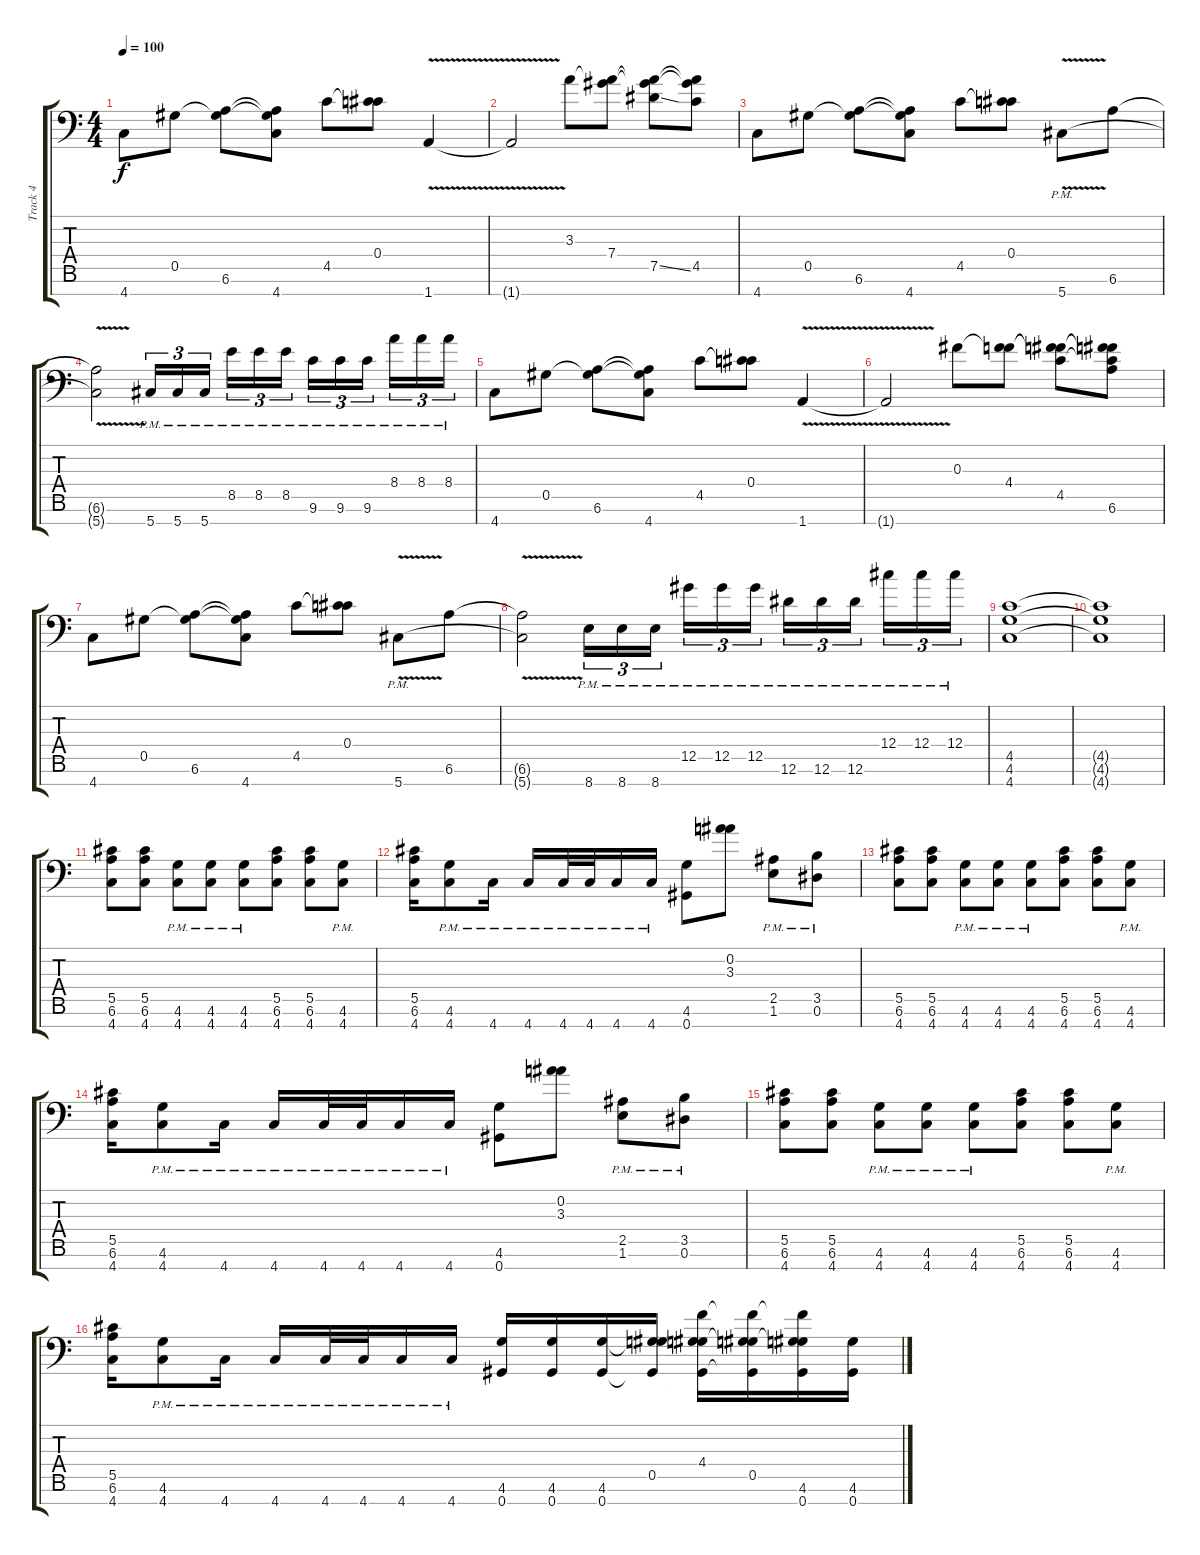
\track ("Track 4" "Track 4") {instrument distortionguitar}
\staff {score tabs}
\tuning (Eb4 Bb3 Gb3 Db3 Ab2 Eb2 Ab1) {hide}
\ts (4 4)
\tempo 100
\clef f4
\ks c
4.7.8{dy f} 0.5.8 (0.5{t} 6.6).8 (0.5{t} 6.6{t} 4.7).8 4.5.8 (0.4 4.5{t}).8 1.7{v}.4 |
1.7{t}.2 3.3.8 (3.3{t} 7.4).8 (3.3{t} 7.4{t} 7.5{ss}).8 (3.3{t} 7.4{t} 4.5).8 |
4.7.8 0.5.8 (0.5{t} 6.6).8 (0.5{t} 6.6{t} 4.7).8 4.5.8 (0.4 4.5{t}).8 5.7{v pm}.8 6.6.8 |
(6.6{t} 5.7{t}).2 5.7{pm}.16{tu (3 2)} 5.7{pm}.16{tu (3 2)} 5.7{pm}.16{tu (3 2)} 8.5{pm}.16{tu (3 2)} 8.5{pm}.16{tu (3 2)} 8.5{pm}.16{tu (3 2)} 9.6{pm}.16{tu (3 2)} 9.6{pm}.16{tu (3 2)} 9.6{pm}.16{tu (3 2)} 8.4{pm}.16{tu (3 2)} 8.4{pm}.16{tu (3 2)} 8.4{pm}.16{tu (3 2)} |
4.7.8 0.5.8 (0.5{t} 6.6).8 (0.5{t} 6.6{t} 4.7).8 4.5.8 (0.4 4.5{t}).8 1.7{v}.4 |
1.7{t}.2 0.3.8 (0.3{t} 4.4).8 (0.3{t} 4.4{t} 4.5).8 (0.3{t} 4.4{t} 4.5{t} 6.6).8 |
4.7.8 0.5.8 (0.5{t} 6.6).8 (0.5{t} 6.6{t} 4.7).8 4.5.8 (0.4 4.5{t}).8 5.7{v pm}.8 6.6.8 |
(6.6{t} 5.7{t}).2 8.7{pm}.16{tu (3 2)} 8.7{pm}.16{tu (3 2)} 8.7{pm}.16{tu (3 2)} 12.5{pm}.16{tu (3 2)} 12.5{pm}.16{tu (3 2)} 12.5{pm}.16{tu (3 2)} 12.6{pm}.16{tu (3 2)} 12.6{pm}.16{tu (3 2)} 12.6{pm}.16{tu (3 2)} 12.4{pm}.16{tu (3 2)} 12.4{pm}.16{tu (3 2)} 12.4{pm}.16{tu (3 2)} |
(4.5 4.6 4.7).1 |
(4.5{t} 4.6{t} 4.7{t}).1 |
(5.5 6.6 4.7).8 (5.5 6.6 4.7).8 (4.6{pm} 4.7{pm}).8 (4.6{pm} 4.7{pm}).8 (4.6{pm} 4.7{pm}).8 (5.5 6.6 4.7).8 (5.5 6.6 4.7).8 (4.6{pm} 4.7{pm}).8 |
(5.5 6.6 4.7).16 (4.6{pm} 4.7).8 4.7{pm}.16 4.7{pm}.16 4.7{pm}.32 4.7{pm}.32 4.7{pm}.16 4.7{pm}.16 (4.6 0.7).8 (0.2 3.3).8 (2.5{pm} 1.6{pm}).8 (3.5{pm} 0.6{pm}).8 |
(5.5 6.6 4.7).8 (5.5 6.6 4.7).8 (4.6{pm} 4.7{pm}).8 (4.6{pm} 4.7{pm}).8 (4.6{pm} 4.7{pm}).8 (5.5 6.6 4.7).8 (5.5 6.6 4.7).8 (4.6{pm} 4.7{pm}).8 |
(5.5 6.6 4.7).16 (4.6{pm} 4.7).8 4.7{pm}.16 4.7{pm}.16 4.7{pm}.32 4.7{pm}.32 4.7{pm}.16 4.7{pm}.16 (4.6 0.7).8 (0.2 3.3).8 (2.5{pm} 1.6{pm}).8 (3.5{pm} 0.6{pm}).8 |
(5.5 6.6 4.7).8 (5.5 6.6 4.7).8 (4.6{pm} 4.7{pm}).8 (4.6{pm} 4.7{pm}).8 (4.6{pm} 4.7{pm}).8 (5.5 6.6 4.7).8 (5.5 6.6 4.7).8 (4.6{pm} 4.7{pm}).8 |
(5.5 6.6 4.7).16 (4.6{pm} 4.7{pm}).8 4.7{pm}.16 4.7{pm}.16 4.7{pm}.32 4.7{pm}.32 4.7{pm}.16 4.7{pm}.16 (4.6 0.7).16 (4.6 0.7).16 (4.6 0.7).16 (0.5 4.6{t} 0.7{t}).16 (4.4 0.5{t} 4.6{t} 0.7{t}).16 (4.4{t} 0.5 4.6{t} 0.7{t}).16 (4.4{t} 0.5{t} 4.6 0.7).16 (4.6 0.7).16
